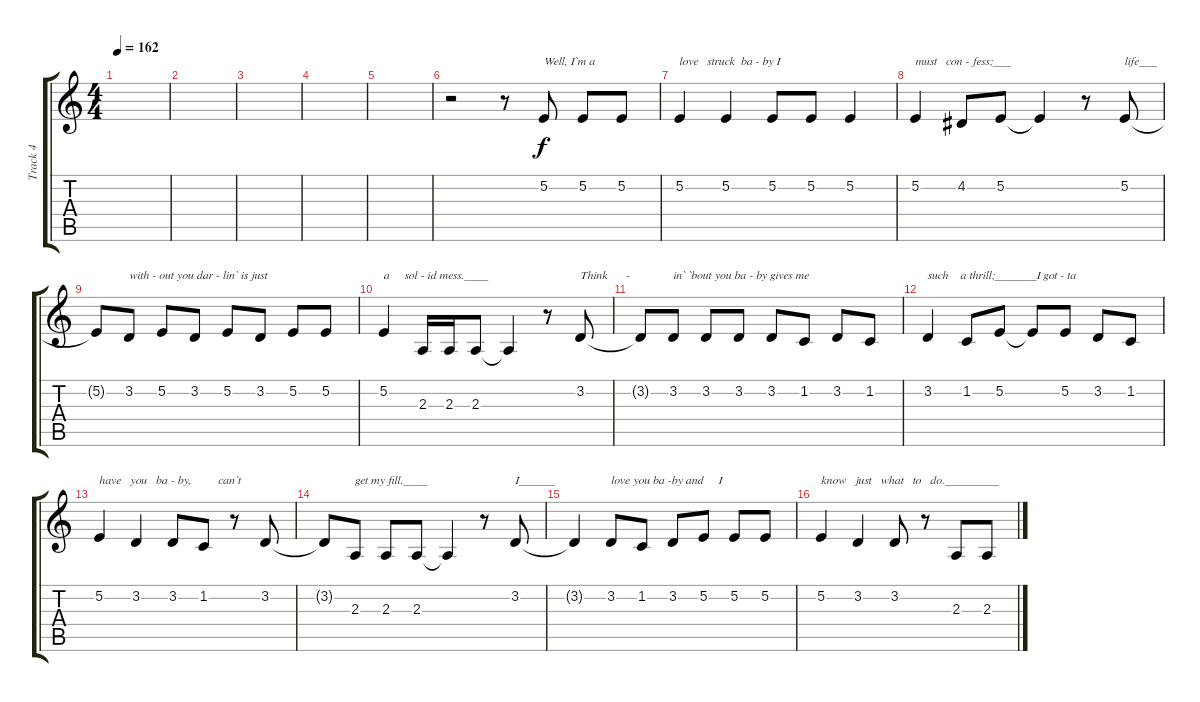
\track ("Track 4" "Track 4") {instrument flute}
\staff {score tabs}
\tuning (E4 B3 G3 D3 A2 E2) {hide}
\ts (4 4)
\tempo 162
\clef g2
\ks c
|
|
|
|
|
r.2 r.8 5.2.8{txt "Well, I`m a"} 5.2.8 5.2.8 |
5.2.4{txt "love   struck  ba - by I"} 5.2.4 5.2.8 5.2.8 5.2.4 |
5.2.4{txt "must   con - fess;___"} 4.2.8 5.2.8 5.2{t}.4 r.8 5.2.8{txt "life___"} |
5.2{t}.8 3.2.8{txt "with - out you dar - lin` is just"} 5.2.8 3.2.8 5.2.8 3.2.8 5.2.8 5.2.8 |
5.2.4{txt "a     sol - id mess.____"} 2.3.16 2.3.16 2.3.8 2.3{t}.4 r.8 3.2.8{txt "Think      -"} |
3.2{t}.8 3.2.8{txt "in` `bout you ba - by gives me"} 3.2.8 3.2.8 3.2.8 1.2.8 3.2.8 1.2.8 |
3.2.4{txt "such    a thrill;_______I got - ta"} 1.2.8 5.2.8 5.2{t}.8 5.2.8 3.2.8 1.2.8 |
5.2.4{txt "have   you   ba - by,         can`t"} 3.2.4 3.2.8 1.2.8 r.8 3.2.8 |
3.2{t}.8 2.3.8{txt "get my fill.____      "} 2.3.8 2.3.8 2.3{t}.4 r.8 3.2.8{txt "I______"} |
3.2{t}.4 3.2.8{txt "love you ba -by and     I"} 1.2.8 3.2.8 5.2.8 5.2.8 5.2.8 |
5.2.4{txt "know   just   what   to   do._________"} 3.2.4 3.2.8 r.8 2.3.8 2.3.8
